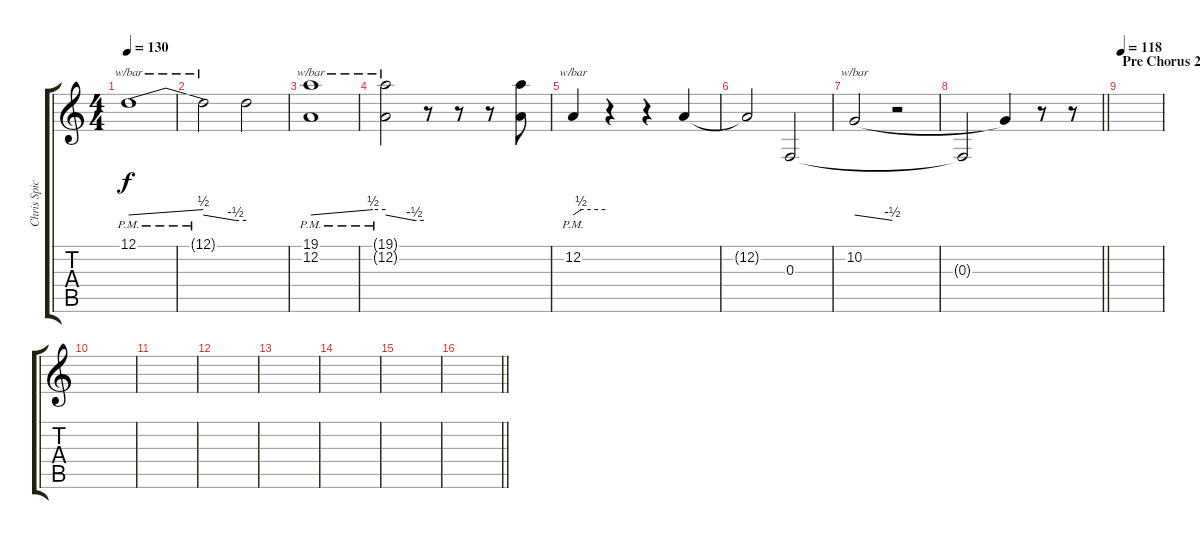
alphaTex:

\track ("Chris Spicuzza" "Chris Spic") {instrument pad2warm}
\staff {score tabs}
\tuning (D4 A3 F3 C3 G2 C2) {hide}
\ts (4 4)
\tempo 130
\clef g2
\ks c
12.1{pm}.1{tbe (dive default 0 0 60 2) dy f} |
12.1{pm t}.2{tbe (custom default 0 0 45 -2 60 -2)} 12.1{t}.2 |
(19.1{pm} 12.2{pm}).1{tbe (custom default 0 0 50 2 60 2)} |
(19.1{pm t} 12.2{pm t}).2{tbe (custom default 0 0 45 -2 60 -2)} r.8 r.8 r.8 (19.1{t} 12.2{t}).8 |
12.2{pm}.4{tbe (custom default 0 0 15 2 60 2)} r.4 r.4 12.2{t}.4 |
12.2{t}.2{volume 3} 0.3.2 |
10.2.2{tbe (dive default 0 0 60 -2) volume 13} r.2{volume 3} |
\barLineRight lightlight
0.3{t}.2 10.2{t}.4{volume 0} r.8 r.8 |
\section ("" "Pre Chorus 2")
\tempo 118
|
|
|
|
|
|
|
\barLineRight lightlight
